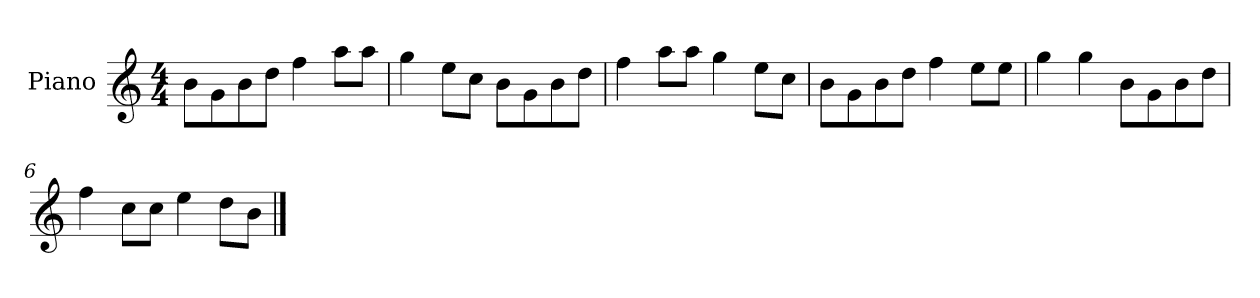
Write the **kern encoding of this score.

**kern
*part1
*staff1
*I"Piano
*I'P-no
*clefG2
*k[]
*M4/4
*MM90
=1
8b\L
8g\
8b\
8dd\J
4ff\
8aa\L
8aa\J
=2
4gg\
8ee\L
8cc\J
8b\L
8g\
8b\
8dd\J
=3
4ff\
8aa\L
8aa\J
4gg\
8ee\L
8cc\J
=4
8b\L
8g\
8b\
8dd\J
4ff\
8ee\L
8ee\J
=5
4gg\
4gg\
8b\L
8g\
8b\
8dd\J
!!LO:LB:g=z
=6
4ff\
8cc\L
8cc\J
4ee\
8dd\L
8b\J
==
*-
